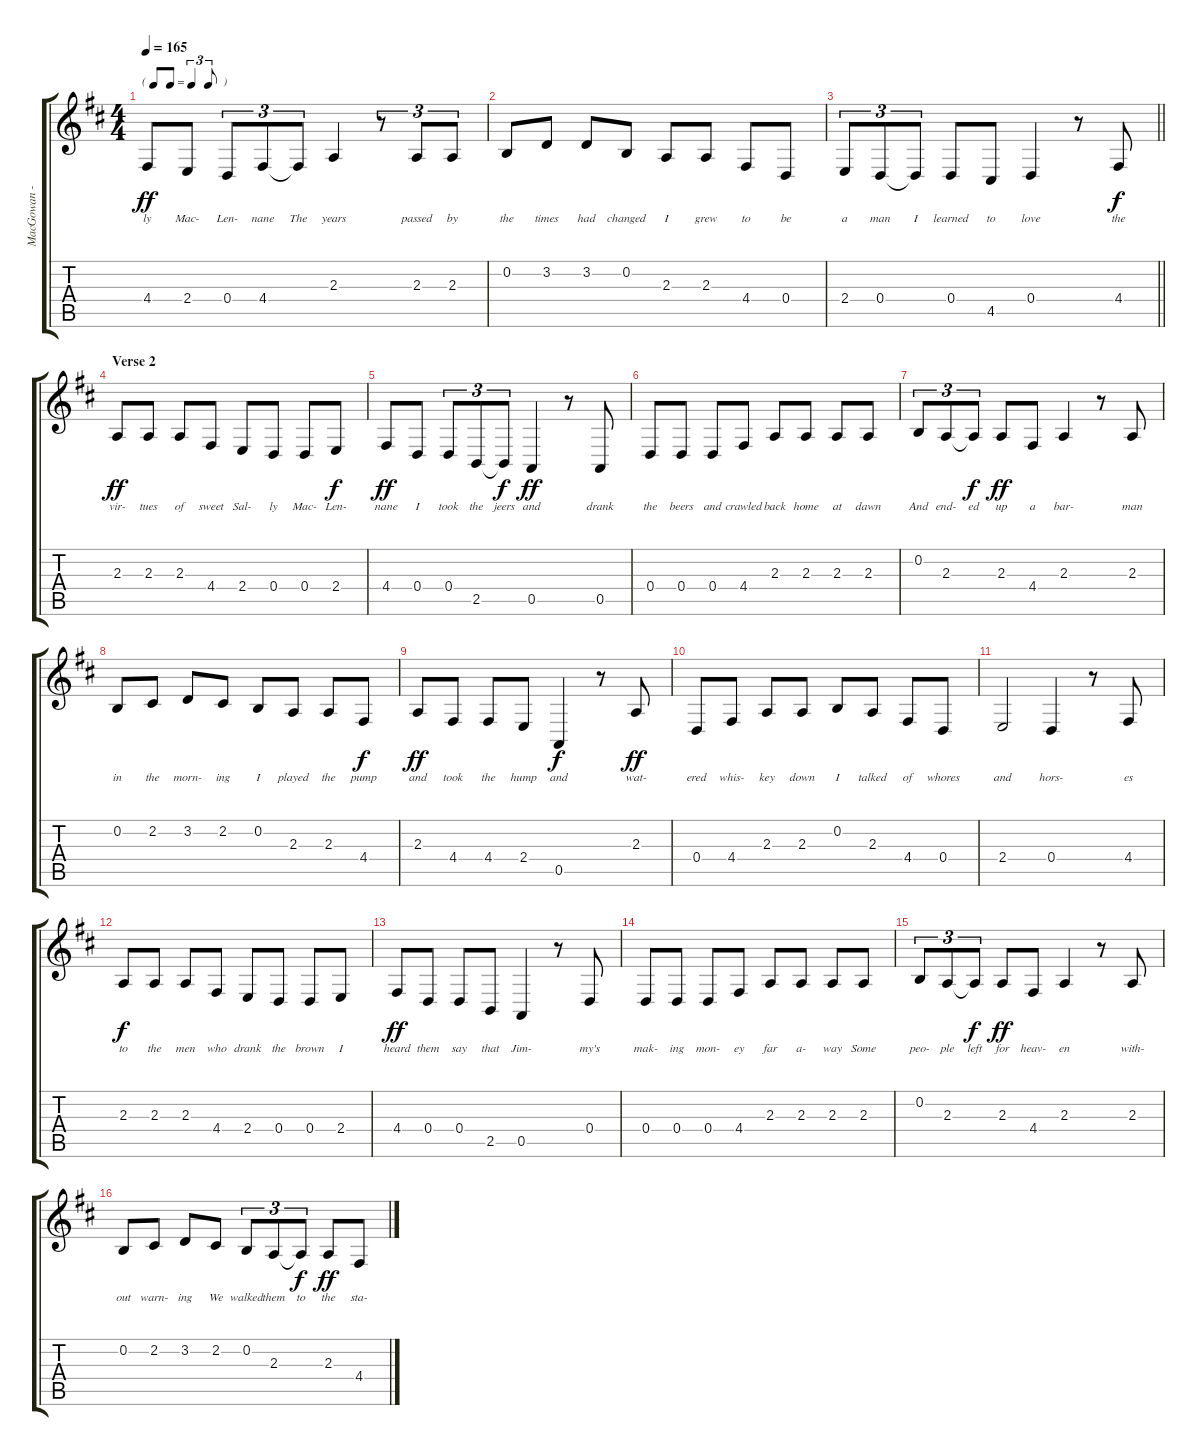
\track ("MacGowan - Vocals" "MacGowan -") {instrument bassoon}
\staff {score tabs}
\tuning (E4 B3 G3 D3 A2 E2) {hide}
\ts (4 4)
\tf triplet8th
\tempo 165
\clef g2
\ks d
4.4.8{lyrics (0 "ly") lyrics (1 "") lyrics (2 "") lyrics (3 "") lyrics (4 "") dy ff} 2.4.8{lyrics (0 "Mac-") lyrics (1 "") lyrics (2 "") lyrics (3 "") lyrics (4 "")} 0.4.8{tu (3 2) lyrics (0 "Len-") lyrics (1 "") lyrics (2 "") lyrics (3 "") lyrics (4 "")} 4.4.8{tu (3 2) lyrics (0 "nane") lyrics (1 "") lyrics (2 "") lyrics (3 "") lyrics (4 "")} 4.4{t}.8{tu (3 2) lyrics (0 "The") lyrics (1 "") lyrics (2 "") lyrics (3 "") lyrics (4 "")} 2.3.4{lyrics (0 "years") lyrics (1 "") lyrics (2 "") lyrics (3 "") lyrics (4 "")} r.8{tu (3 2)} 2.3.8{tu (3 2) lyrics (0 "passed") lyrics (1 "") lyrics (2 "") lyrics (3 "") lyrics (4 "")} 2.3.8{tu (3 2) lyrics (0 "by") lyrics (1 "") lyrics (2 "") lyrics (3 "") lyrics (4 "")} |
0.2.8{lyrics (0 "the") lyrics (1 "") lyrics (2 "") lyrics (3 "") lyrics (4 "")} 3.2.8{lyrics (0 "times") lyrics (1 "") lyrics (2 "") lyrics (3 "") lyrics (4 "")} 3.2.8{lyrics (0 "had") lyrics (1 "") lyrics (2 "") lyrics (3 "") lyrics (4 "")} 0.2.8{lyrics (0 "changed") lyrics (1 "") lyrics (2 "") lyrics (3 "") lyrics (4 "")} 2.3.8{lyrics (0 "I") lyrics (1 "") lyrics (2 "") lyrics (3 "") lyrics (4 "")} 2.3.8{lyrics (0 "grew") lyrics (1 "") lyrics (2 "") lyrics (3 "") lyrics (4 "")} 4.4.8{lyrics (0 "to") lyrics (1 "") lyrics (2 "") lyrics (3 "") lyrics (4 "")} 0.4.8{lyrics (0 "be") lyrics (1 "") lyrics (2 "") lyrics (3 "") lyrics (4 "")} |
\barLineRight lightlight
2.4.8{tu (3 2) lyrics (0 "a") lyrics (1 "") lyrics (2 "") lyrics (3 "") lyrics (4 "")} 0.4.8{tu (3 2) lyrics (0 "man") lyrics (1 "") lyrics (2 "") lyrics (3 "") lyrics (4 "")} 0.4{t}.8{tu (3 2) lyrics (0 "I") lyrics (1 "") lyrics (2 "") lyrics (3 "") lyrics (4 "")} 0.4.8{lyrics (0 "learned") lyrics (1 "") lyrics (2 "") lyrics (3 "") lyrics (4 "")} 4.5.8{lyrics (0 "to") lyrics (1 "") lyrics (2 "") lyrics (3 "") lyrics (4 "")} 0.4.4{lyrics (0 "love") lyrics (1 "") lyrics (2 "") lyrics (3 "") lyrics (4 "")} r.8 4.4.8{lyrics (0 "the") lyrics (1 "") lyrics (2 "") lyrics (3 "") lyrics (4 "") dy f} |
\section ("" "Verse 2")
2.3.8{lyrics (0 "vir-") lyrics (1 "") lyrics (2 "") lyrics (3 "") lyrics (4 "") dy ff} 2.3.8{lyrics (0 "tues") lyrics (1 "") lyrics (2 "") lyrics (3 "") lyrics (4 "")} 2.3.8{lyrics (0 "of") lyrics (1 "") lyrics (2 "") lyrics (3 "") lyrics (4 "")} 4.4.8{lyrics (0 "sweet") lyrics (1 "") lyrics (2 "") lyrics (3 "") lyrics (4 "")} 2.4.8{lyrics (0 "Sal-") lyrics (1 "") lyrics (2 "") lyrics (3 "") lyrics (4 "")} 0.4.8{lyrics (0 "ly") lyrics (1 "") lyrics (2 "") lyrics (3 "") lyrics (4 "")} 0.4.8{lyrics (0 "Mac-") lyrics (1 "") lyrics (2 "") lyrics (3 "") lyrics (4 "")} 2.4.8{lyrics (0 "Len-") lyrics (1 "") lyrics (2 "") lyrics (3 "") lyrics (4 "") dy f} |
4.4.8{lyrics (0 "nane") lyrics (1 "") lyrics (2 "") lyrics (3 "") lyrics (4 "") dy ff} 0.4.8{lyrics (0 "I") lyrics (1 "") lyrics (2 "") lyrics (3 "") lyrics (4 "")} 0.4.8{tu (3 2) lyrics (0 "took") lyrics (1 "") lyrics (2 "") lyrics (3 "") lyrics (4 "")} 2.5.8{tu (3 2) lyrics (0 "the") lyrics (1 "") lyrics (2 "") lyrics (3 "") lyrics (4 "")} 2.5{t}.8{tu (3 2) lyrics (0 "jeers") lyrics (1 "") lyrics (2 "") lyrics (3 "") lyrics (4 "") dy f} 0.5.4{lyrics (0 "and") lyrics (1 "") lyrics (2 "") lyrics (3 "") lyrics (4 "") dy ff} r.8 0.5.8{lyrics (0 "drank") lyrics (1 "") lyrics (2 "") lyrics (3 "") lyrics (4 "")} |
0.4.8{lyrics (0 "the") lyrics (1 "") lyrics (2 "") lyrics (3 "") lyrics (4 "")} 0.4.8{lyrics (0 "beers") lyrics (1 "") lyrics (2 "") lyrics (3 "") lyrics (4 "")} 0.4.8{lyrics (0 "and") lyrics (1 "") lyrics (2 "") lyrics (3 "") lyrics (4 "")} 4.4.8{lyrics (0 "crawled") lyrics (1 "") lyrics (2 "") lyrics (3 "") lyrics (4 "")} 2.3.8{lyrics (0 "back") lyrics (1 "") lyrics (2 "") lyrics (3 "") lyrics (4 "")} 2.3.8{lyrics (0 "home") lyrics (1 "") lyrics (2 "") lyrics (3 "") lyrics (4 "")} 2.3.8{lyrics (0 "at") lyrics (1 "") lyrics (2 "") lyrics (3 "") lyrics (4 "")} 2.3.8{lyrics (0 "dawn") lyrics (1 "") lyrics (2 "") lyrics (3 "") lyrics (4 "")} |
0.2.8{tu (3 2) lyrics (0 "And") lyrics (1 "") lyrics (2 "") lyrics (3 "") lyrics (4 "")} 2.3.8{tu (3 2) lyrics (0 "end-") lyrics (1 "") lyrics (2 "") lyrics (3 "") lyrics (4 "")} 2.3{t}.8{tu (3 2) lyrics (0 "ed") lyrics (1 "") lyrics (2 "") lyrics (3 "") lyrics (4 "") dy f} 2.3.8{lyrics (0 "up") lyrics (1 "") lyrics (2 "") lyrics (3 "") lyrics (4 "") dy ff} 4.4.8{lyrics (0 "a") lyrics (1 "") lyrics (2 "") lyrics (3 "") lyrics (4 "")} 2.3.4{lyrics (0 "bar-") lyrics (1 "") lyrics (2 "") lyrics (3 "") lyrics (4 "")} r.8 2.3.8{lyrics (0 "man") lyrics (1 "") lyrics (2 "") lyrics (3 "") lyrics (4 "")} |
0.2.8{lyrics (0 "in") lyrics (1 "") lyrics (2 "") lyrics (3 "") lyrics (4 "")} 2.2.8{lyrics (0 "the") lyrics (1 "") lyrics (2 "") lyrics (3 "") lyrics (4 "")} 3.2.8{lyrics (0 "morn-") lyrics (1 "") lyrics (2 "") lyrics (3 "") lyrics (4 "")} 2.2.8{lyrics (0 "ing") lyrics (1 "") lyrics (2 "") lyrics (3 "") lyrics (4 "")} 0.2.8{lyrics (0 "I") lyrics (1 "") lyrics (2 "") lyrics (3 "") lyrics (4 "")} 2.3.8{lyrics (0 "played") lyrics (1 "") lyrics (2 "") lyrics (3 "") lyrics (4 "")} 2.3.8{lyrics (0 "the") lyrics (1 "") lyrics (2 "") lyrics (3 "") lyrics (4 "")} 4.4.8{lyrics (0 "pump") lyrics (1 "") lyrics (2 "") lyrics (3 "") lyrics (4 "") dy f} |
2.3.8{lyrics (0 "and") lyrics (1 "") lyrics (2 "") lyrics (3 "") lyrics (4 "") dy ff} 4.4.8{lyrics (0 "took") lyrics (1 "") lyrics (2 "") lyrics (3 "") lyrics (4 "")} 4.4.8{lyrics (0 "the") lyrics (1 "") lyrics (2 "") lyrics (3 "") lyrics (4 "")} 2.4.8{lyrics (0 "hump") lyrics (1 "") lyrics (2 "") lyrics (3 "") lyrics (4 "")} 0.5.4{lyrics (0 "and") lyrics (1 "") lyrics (2 "") lyrics (3 "") lyrics (4 "") dy f} r.8 2.3.8{lyrics (0 "wat-") lyrics (1 "") lyrics (2 "") lyrics (3 "") lyrics (4 "") dy ff} |
0.4.8{lyrics (0 "ered") lyrics (1 "") lyrics (2 "") lyrics (3 "") lyrics (4 "")} 4.4.8{lyrics (0 "whis-") lyrics (1 "") lyrics (2 "") lyrics (3 "") lyrics (4 "")} 2.3.8{lyrics (0 "key") lyrics (1 "") lyrics (2 "") lyrics (3 "") lyrics (4 "")} 2.3.8{lyrics (0 "down") lyrics (1 "") lyrics (2 "") lyrics (3 "") lyrics (4 "")} 0.2.8{lyrics (0 "I") lyrics (1 "") lyrics (2 "") lyrics (3 "") lyrics (4 "")} 2.3.8{lyrics (0 "talked") lyrics (1 "") lyrics (2 "") lyrics (3 "") lyrics (4 "")} 4.4.8{lyrics (0 "of") lyrics (1 "") lyrics (2 "") lyrics (3 "") lyrics (4 "")} 0.4.8{lyrics (0 "whores") lyrics (1 "") lyrics (2 "") lyrics (3 "") lyrics (4 "")} |
2.4.2{lyrics (0 "and") lyrics (1 "") lyrics (2 "") lyrics (3 "") lyrics (4 "")} 0.4.4{lyrics (0 "hors-") lyrics (1 "") lyrics (2 "") lyrics (3 "") lyrics (4 "")} r.8 4.4.8{lyrics (0 "es") lyrics (1 "") lyrics (2 "") lyrics (3 "") lyrics (4 "")} |
2.3.8{lyrics (0 "to") lyrics (1 "") lyrics (2 "") lyrics (3 "") lyrics (4 "") dy f} 2.3.8{lyrics (0 "the") lyrics (1 "") lyrics (2 "") lyrics (3 "") lyrics (4 "")} 2.3.8{lyrics (0 "men") lyrics (1 "") lyrics (2 "") lyrics (3 "") lyrics (4 "")} 4.4.8{lyrics (0 "who") lyrics (1 "") lyrics (2 "") lyrics (3 "") lyrics (4 "")} 2.4.8{lyrics (0 "drank") lyrics (1 "") lyrics (2 "") lyrics (3 "") lyrics (4 "")} 0.4.8{lyrics (0 "the") lyrics (1 "") lyrics (2 "") lyrics (3 "") lyrics (4 "")} 0.4.8{lyrics (0 "brown") lyrics (1 "") lyrics (2 "") lyrics (3 "") lyrics (4 "")} 2.4.8{lyrics (0 "I") lyrics (1 "") lyrics (2 "") lyrics (3 "") lyrics (4 "")} |
4.4.8{lyrics (0 "heard") lyrics (1 "") lyrics (2 "") lyrics (3 "") lyrics (4 "") dy ff} 0.4.8{lyrics (0 "them") lyrics (1 "") lyrics (2 "") lyrics (3 "") lyrics (4 "")} 0.4.8{lyrics (0 "say") lyrics (1 "") lyrics (2 "") lyrics (3 "") lyrics (4 "")} 2.5.8{lyrics (0 "that") lyrics (1 "") lyrics (2 "") lyrics (3 "") lyrics (4 "")} 0.5.4{lyrics (0 "Jim-") lyrics (1 "") lyrics (2 "") lyrics (3 "") lyrics (4 "")} r.8 0.4.8{lyrics (0 "my's") lyrics (1 "") lyrics (2 "") lyrics (3 "") lyrics (4 "")} |
0.4.8{lyrics (0 "mak-") lyrics (1 "") lyrics (2 "") lyrics (3 "") lyrics (4 "")} 0.4.8{lyrics (0 "ing") lyrics (1 "") lyrics (2 "") lyrics (3 "") lyrics (4 "")} 0.4.8{lyrics (0 "mon-") lyrics (1 "") lyrics (2 "") lyrics (3 "") lyrics (4 "")} 4.4.8{lyrics (0 "ey") lyrics (1 "") lyrics (2 "") lyrics (3 "") lyrics (4 "")} 2.3.8{lyrics (0 "far") lyrics (1 "") lyrics (2 "") lyrics (3 "") lyrics (4 "")} 2.3.8{lyrics (0 "a-") lyrics (1 "") lyrics (2 "") lyrics (3 "") lyrics (4 "")} 2.3.8{lyrics (0 "way") lyrics (1 "") lyrics (2 "") lyrics (3 "") lyrics (4 "")} 2.3.8{lyrics (0 "Some") lyrics (1 "") lyrics (2 "") lyrics (3 "") lyrics (4 "")} |
0.2.8{tu (3 2) lyrics (0 "peo-") lyrics (1 "") lyrics (2 "") lyrics (3 "") lyrics (4 "")} 2.3.8{tu (3 2) lyrics (0 "ple") lyrics (1 "") lyrics (2 "") lyrics (3 "") lyrics (4 "")} 2.3{t}.8{tu (3 2) lyrics (0 "left") lyrics (1 "") lyrics (2 "") lyrics (3 "") lyrics (4 "") dy f} 2.3.8{lyrics (0 "for") lyrics (1 "") lyrics (2 "") lyrics (3 "") lyrics (4 "") dy ff} 4.4.8{lyrics (0 "heav-") lyrics (1 "") lyrics (2 "") lyrics (3 "") lyrics (4 "")} 2.3.4{lyrics (0 "en") lyrics (1 "") lyrics (2 "") lyrics (3 "") lyrics (4 "")} r.8 2.3.8{lyrics (0 "with-") lyrics (1 "") lyrics (2 "") lyrics (3 "") lyrics (4 "")} |
0.2.8{lyrics (0 "out") lyrics (1 "") lyrics (2 "") lyrics (3 "") lyrics (4 "")} 2.2.8{lyrics (0 "warn-") lyrics (1 "") lyrics (2 "") lyrics (3 "") lyrics (4 "")} 3.2.8{lyrics (0 "ing") lyrics (1 "") lyrics (2 "") lyrics (3 "") lyrics (4 "")} 2.2.8{lyrics (0 "We") lyrics (1 "") lyrics (2 "") lyrics (3 "") lyrics (4 "")} 0.2.8{tu (3 2) lyrics (0 "walked") lyrics (1 "") lyrics (2 "") lyrics (3 "") lyrics (4 "")} 2.3.8{tu (3 2) lyrics (0 "them") lyrics (1 "") lyrics (2 "") lyrics (3 "") lyrics (4 "")} 2.3{t}.8{tu (3 2) lyrics (0 "to") lyrics (1 "") lyrics (2 "") lyrics (3 "") lyrics (4 "") dy f} 2.3.8{lyrics (0 "the") lyrics (1 "") lyrics (2 "") lyrics (3 "") lyrics (4 "") dy ff} 4.4.8{lyrics (0 "sta-") lyrics (1 "") lyrics (2 "") lyrics (3 "") lyrics (4 "")}
